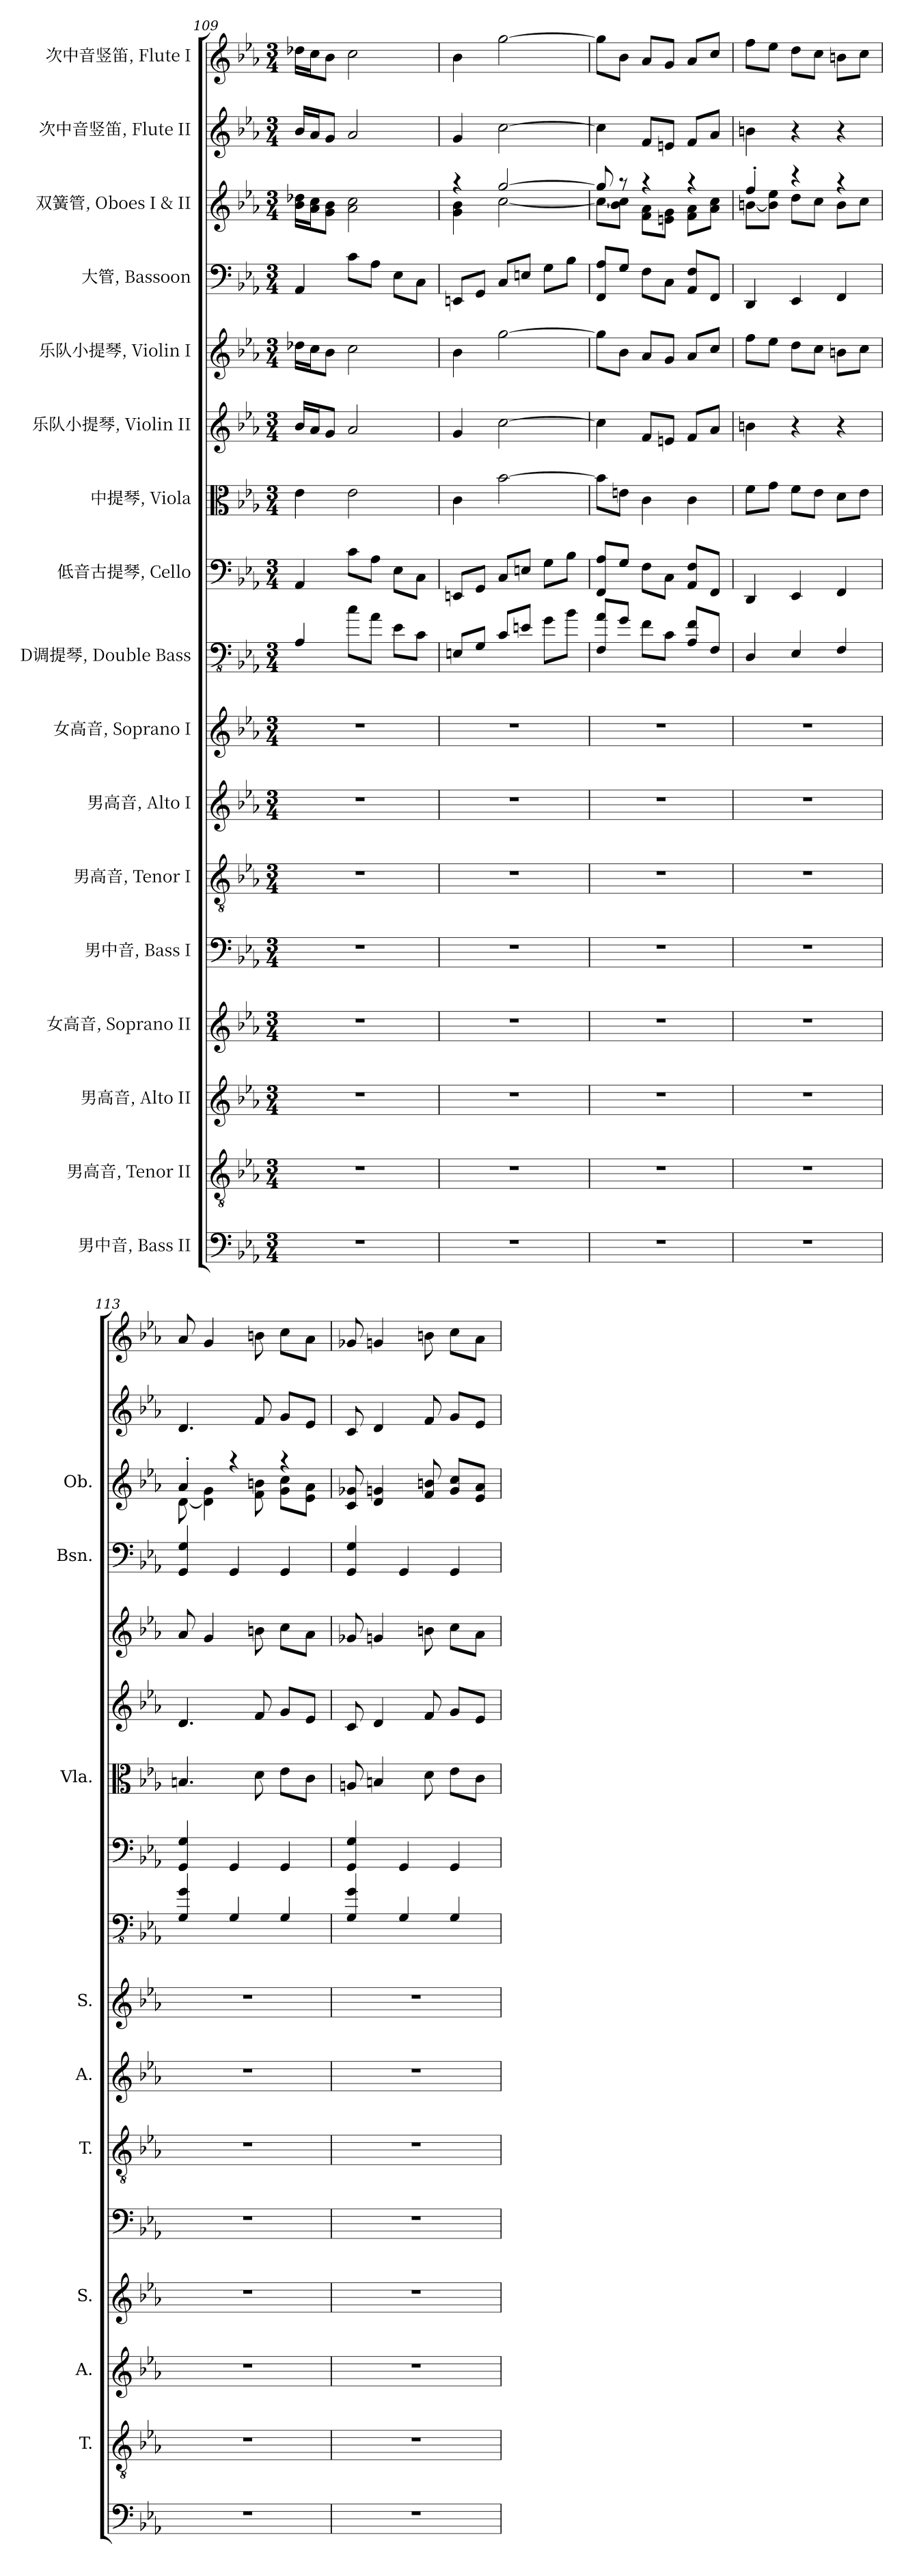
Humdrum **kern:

**kern	**kern	**kern	**kern	**kern	**kern	**kern	**kern	**kern	**kern	**kern	**kern	**kern	**kern	**kern	**kern	**kern
*part17	*part16	*part15	*part14	*part13	*part12	*part11	*part10	*part9	*part8	*part7	*part6	*part5	*part4	*part3	*part2	*part1
*staff17	*staff16	*staff15	*staff14	*staff13	*staff12	*staff11	*staff10	*staff9	*staff8	*staff7	*staff6	*staff5	*staff4	*staff3	*staff2	*staff1
*I"男中音, Bass II	*I"男高音, Tenor II	*I"男高音, Alto II	*I"女高音, Soprano II	*I"男中音, Bass I	*I"男高音, Tenor I	*I"男高音, Alto I	*I"女高音, Soprano I	*I"D调提琴, Double Bass	*I"低音古提琴, Cello	*I"中提琴, Viola	*I"乐队小提琴, Violin II	*I"乐队小提琴, Violin I	*I"大管, Bassoon	*I"双簧管, Oboes I &amp; II	*I"次中音竖笛, Flute II	*I"次中音竖笛, Flute I
*	*I'T.	*I'A.	*I'S.	*	*I'T.	*I'A.	*I'S.	*	*	*I'Vla.	*	*	*I'Bsn.	*I'Ob.	*	*
*clefF4	*clefGv2	*clefG2	*clefG2	*clefF4	*clefGv2	*clefG2	*clefG2	*clefFv4	*clefF4	*clefC3	*clefG2	*clefG2	*clefF4	*clefG2	*clefG2	*clefG2
*	*	*	*	*	*	*	*	*ITrd7c12	*	*	*	*	*	*	*	*
*k[b-e-a-]	*k[b-e-a-]	*k[b-e-a-]	*k[b-e-a-]	*k[b-e-a-]	*k[b-e-a-]	*k[b-e-a-]	*k[b-e-a-]	*k[b-e-a-]	*k[b-e-a-]	*k[b-e-a-]	*k[b-e-a-]	*k[b-e-a-]	*k[b-e-a-]	*k[b-e-a-]	*k[b-e-a-]	*k[b-e-a-]
*M3/4	*M3/4	*M3/4	*M3/4	*M3/4	*M3/4	*M3/4	*M3/4	*M3/4	*M3/4	*M3/4	*M3/4	*M3/4	*M3/4	*M3/4	*M3/4	*M3/4
=109	=109	=109	=109	=109	=109	=109	=109	=109	=109	=109	=109	=109	=109	=109	=109	=109
2.r	2.r	2.r	2.r	2.r	2.r	2.r	2.r	4AAA-/	4AA-/	4e-\	16b-/LL	16dd-X\LL	4AA-/	16b-\ 16dd-X\LL	16b-/LL	16dd-X\LL
.	.	.	.	.	.	.	.	.	.	.	16a-/J	16cc\J	.	16a-\ 16cc\J	16a-/J	16cc\J
.	.	.	.	.	.	.	.	.	.	.	8g/J	8b-\J	.	8g\ 8b-\J	8g/J	8b-\J
.	.	.	.	.	.	.	.	8C\L	8c\L	2e-\	2a-/	2cc\	8c\L	2a-\ 2cc\	2a-/	2cc\
.	.	.	.	.	.	.	.	8AA-\J	8A-\J	.	.	.	8A-\J	.	.	.
.	.	.	.	.	.	.	.	8EE-\L	8E-\L	.	.	.	8E-\L	.	.	.
.	.	.	.	.	.	.	.	8CC\J	8C\J	.	.	.	8C\J	.	.	.
=110	=110	=110	=110	=110	=110	=110	=110	=110	=110	=110	=110	=110	=110	=110	=110	=110
*	*	*	*	*	*	*	*	*	*	*	*	*	*	*^	*	*
2.r	2.r	2.r	2.r	2.r	2.r	2.r	2.r	8EEEn/L	8EEn/L	4c\	4g/	4b-\	8EEn/L	4r	4g\ 4b-\	4g/	4b-\
.	.	.	.	.	.	.	.	8GGG/J	8GG/J	.	.	.	8GG/J	.	.	.	.
.	.	.	.	.	.	.	.	8CC/L	8C/L	[2b-\	[2cc\	[2gg\	8C/L	[2gg/	[2cc\	[2cc\	[2gg\
.	.	.	.	.	.	.	.	8EEn/J	8En/J	.	.	.	8En/J	.	.	.	.
.	.	.	.	.	.	.	.	8GG\L	8G\L	.	.	.	8G\L	.	.	.	.
.	.	.	.	.	.	.	.	8BB-\J	8B-\J	.	.	.	8B-\J	.	.	.	.
=111	=111	=111	=111	=111	=111	=111	=111	=111	=111	=111	=111	=111	=111	=111	=111	=111	=111
2.r	2.r	2.r	2.r	2.r	2.r	2.r	2.r	8FFF/ 8AA-/L	8FF/ 8A-/L	8b-\L]	4cc\]	8gg\L]	8FF/ 8A-/L	8gg/]	8cc\L_	4cc\]	8gg\L]
.	.	.	.	.	.	.	.	8GG/J	8G/J	8en\J	.	8b-\J	8G/J	8r	8b-\ 8cc\]J	.	8b-\J
.	.	.	.	.	.	.	.	8FF\L	8F\L	4c\	8f/L	8a-/L	8F\L	4r	8f\ 8a-\L	8f/L	8a-/L
.	.	.	.	.	.	.	.	8CC\J	8C\J	.	8en/J	8g/J	8C\J	.	8en\ 8g\J	8en/J	8g/J
.	.	.	.	.	.	.	.	8AAA-/ 8FF/L	8AA-/ 8F/L	4c\	8f/L	8a-/L	8AA-/ 8F/L	4r	8f\ 8a-\L	8f/L	8a-/L
.	.	.	.	.	.	.	.	8FFF/J	8FF/J	.	8a-/J	8cc/J	8FF/J	.	8a-\ 8cc\J	8a-/J	8cc/J
!!LO:PB:g=z
=112	=112	=112	=112	=112	=112	=112	=112	=112	=112	=112	=112	=112	=112	=112	=112	=112	=112
2.r	2.r	2.r	2.r	2.r	2.r	2.r	2.r	4DDD/	4DD/	8f\L	4bn\	8ff\L	4DD/	4ff'/	[8bn\L	4bn\	8ff\L
.	.	.	.	.	.	.	.	.	.	8g\J	.	8ee-\J	.	.	8b\] 8ee-\J	.	8ee-\J
.	.	.	.	.	.	.	.	4EEE-/	4EE-/	8f\L	4r	8dd\L	4EE-/	4r	8dd\L	4r	8dd\L
.	.	.	.	.	.	.	.	.	.	8e-\J	.	8cc\J	.	.	8cc\J	.	8cc\J
.	.	.	.	.	.	.	.	4FFF/	4FF/	8d\L	4r	8bn\L	4FF/	4r	8b\L	4r	8bn\L
.	.	.	.	.	.	.	.	.	.	8e-\J	.	8cc\J	.	.	8cc\J	.	8cc\J
=113	=113	=113	=113	=113	=113	=113	=113	=113	=113	=113	=113	=113	=113	=113	=113	=113	=113
2.r	2.r	2.r	2.r	2.r	2.r	2.r	2.r	4GGG/ 4GG/	4GG/ 4G/	4.Bn/	4.d/	8a-/	4GG/ 4G/	4a-'/	[8d\	4.d/	8a-/
.	.	.	.	.	.	.	.	.	.	.	.	4g/	.	.	4d\] 4g\	.	4g/
.	.	.	.	.	.	.	.	4GGG/	4GG/	.	.	.	4GG/	4r	.	.	.
.	.	.	.	.	.	.	.	.	.	8d\	8f/	8bn\	.	.	8f\ 8bn\	8f/	8bn\
.	.	.	.	.	.	.	.	4GGG/	4GG/	8e-\L	8g/L	8cc\L	4GG/	4r	8g\ 8cc\L	8g/L	8cc\L
.	.	.	.	.	.	.	.	.	.	8c\J	8e-/J	8a-\J	.	.	8e-\ 8a-\J	8e-/J	8a-\J
*	*	*	*	*	*	*	*	*	*	*	*	*	*	*v	*v	*	*
=114	=114	=114	=114	=114	=114	=114	=114	=114	=114	=114	=114	=114	=114	=114	=114	=114
2.r	2.r	2.r	2.r	2.r	2.r	2.r	2.r	4GGG/ 4GG/	4GG/ 4G/	8An/	8c/	8g-X/	4GG/ 4G/	8c/ 8g-X/	8c/	8g-X/
.	.	.	.	.	.	.	.	.	.	4Bn/	4d/	4gn/	.	4d/ 4gn/	4d/	4gn/
.	.	.	.	.	.	.	.	4GGG/	4GG/	.	.	.	4GG/	.	.	.
.	.	.	.	.	.	.	.	.	.	8d\	8f/	8bn\	.	8f/ 8bn/	8f/	8bn\
.	.	.	.	.	.	.	.	4GGG/	4GG/	8e-\L	8g/L	8cc\L	4GG/	8g/ 8cc/L	8g/L	8cc\L
.	.	.	.	.	.	.	.	.	.	8c\J	8e-/J	8a-\J	.	8e-/ 8a-/J	8e-/J	8a-\J
=	=	=	=	=	=	=	=	=	=	=	=	=	=	=	=	=
*-	*-	*-	*-	*-	*-	*-	*-	*-	*-	*-	*-	*-	*-	*-	*-	*-
